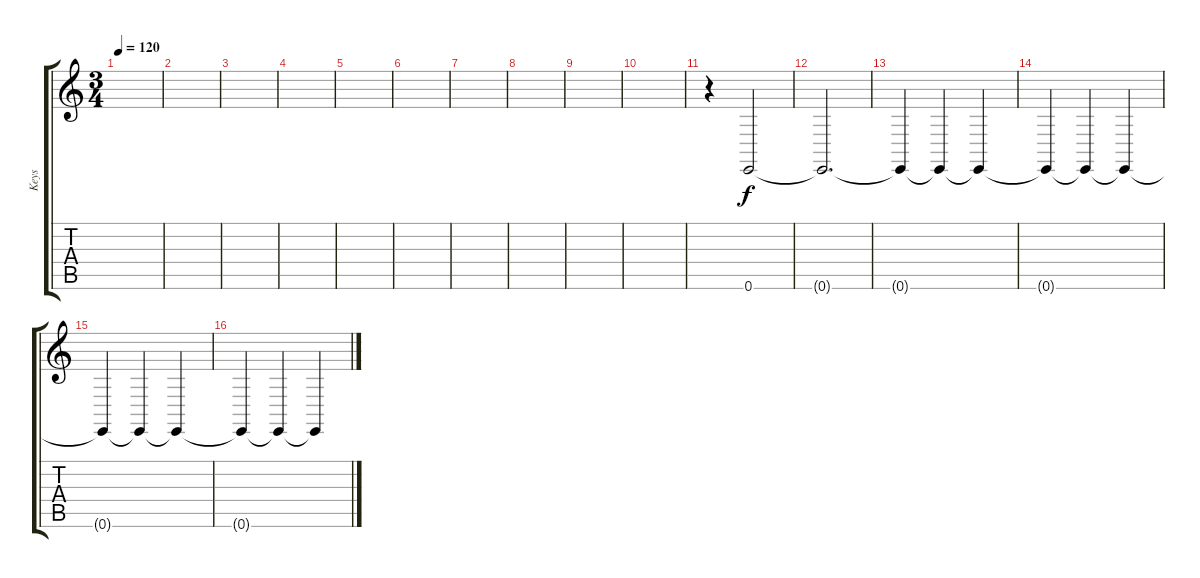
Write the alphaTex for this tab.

\track ("Keys" "Keys") {instrument stringensemble2}
\staff {score tabs}
\tuning (E4 B3 G3 D3 A2 E2) {hide}
\ts (3 4)
\tempo 120
\clef g2
\ks c
|
|
|
|
|
|
|
|
|
|
r.4 0.6.2 |
0.6{t}.2{d} |
0.6{t}.4 0.6{t}.4 0.6{t}.4 |
0.6{t}.4 0.6{t}.4 0.6{t}.4 |
0.6{t}.4 0.6{t}.4 0.6{t}.4 |
0.6{t}.4 0.6{t}.4 0.6{t}.4
